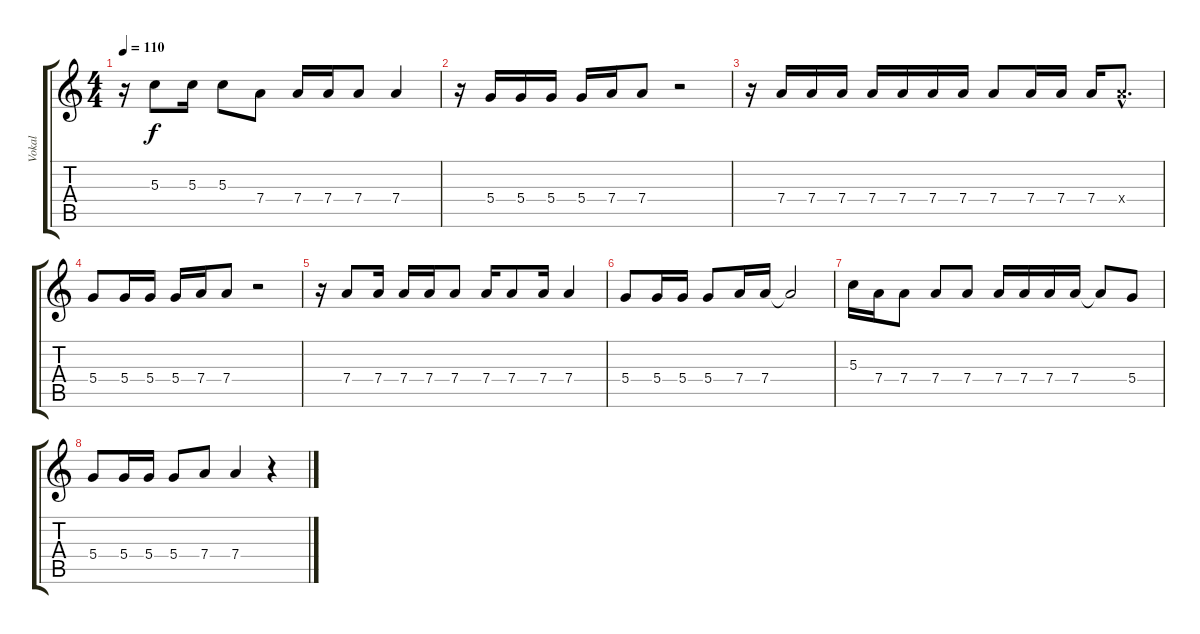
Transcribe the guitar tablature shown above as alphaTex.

\track ("Vokal" "Vokal") {instrument electricguitarmuted}
\staff {score tabs}
\tuning (E4 B3 G3 D3 A2 E2) {hide}
\ts (4 4)
\tempo 110
\clef g2
\ks c
r.16{dy f} 5.3.8 5.3.16 5.3.8 7.4.8 7.4.16 7.4.16 7.4.8 7.4.4 |
r.16 5.4.16 5.4.16 5.4.16 5.4.16 7.4.16 7.4.8 r.2 |
r.16 7.4.16 7.4.16 7.4.16 7.4.16 7.4.16 7.4.16 7.4.16 7.4.8 7.4.16 7.4.16 7.4.16 7.4{hac x}.8{d} |
5.4.8 5.4.16 5.4.16 5.4.16 7.4.16 7.4.8 r.2 |
r.16 7.4.8 7.4.16 7.4.16 7.4.16 7.4.8 7.4.16 7.4.8 7.4.16 7.4.4 |
5.4.8 5.4.16 5.4.16 5.4.8 7.4.16 7.4.16 7.4{t}.2 |
5.3.16 7.4.16 7.4.8 7.4.8 7.4.8 7.4.16 7.4.16 7.4.16 7.4.16 7.4{t}.8 5.4.8 |
5.4.8 5.4.16 5.4.16 5.4.8 7.4.8 7.4.4 r.4
